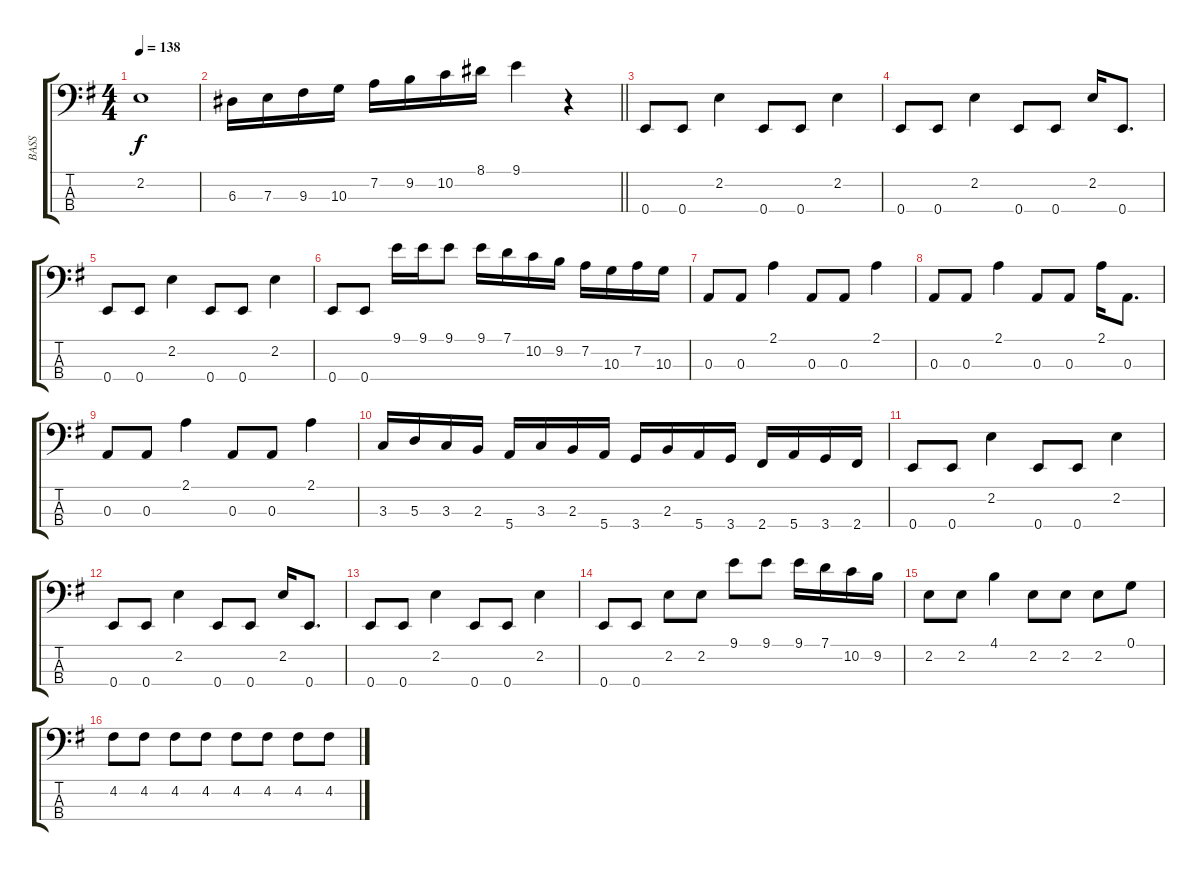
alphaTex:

\track ("BASS" "BASS") {instrument electricbassfinger}
\staff {score tabs}
\tuning (G2 D2 A1 E1) {hide}
\ts (4 4)
\tempo 138
\clef f4
\ks eminor
2.2.1{dy f} |
\barLineRight lightlight
6.3.16 7.3.16 9.3.16 10.3.16 7.2.16 9.2.16 10.2.16 8.1.16 9.1.4 r.4 |
0.4.8 0.4.8 2.2.4 0.4.8 0.4.8 2.2.4 |
0.4.8 0.4.8 2.2.4 0.4.8 0.4.8 2.2.16 0.4.8{d} |
0.4.8 0.4.8 2.2.4 0.4.8 0.4.8 2.2.4 |
0.4.8 0.4.8 9.1.16 9.1.16 9.1.8 9.1.16 7.1.16 10.2.16 9.2.16 7.2.16 10.3.16 7.2.16 10.3.16 |
0.3.8 0.3.8 2.1.4 0.3.8 0.3.8 2.1.4 |
0.3.8 0.3.8 2.1.4 0.3.8 0.3.8 2.1.16 0.3.8{d} |
0.3.8 0.3.8 2.1.4 0.3.8 0.3.8 2.1.4 |
3.3.16 5.3.16 3.3.16 2.3.16 5.4.16 3.3.16 2.3.16 5.4.16 3.4.16 2.3.16 5.4.16 3.4.16 2.4.16 5.4.16 3.4.16 2.4.16 |
0.4.8 0.4.8 2.2.4 0.4.8 0.4.8 2.2.4 |
0.4.8 0.4.8 2.2.4 0.4.8 0.4.8 2.2.16 0.4.8{d} |
0.4.8 0.4.8 2.2.4 0.4.8 0.4.8 2.2.4 |
0.4.8 0.4.8 2.2.8 2.2.8 9.1.8 9.1.8 9.1.16 7.1.16 10.2.16 9.2.16 |
2.2.8 2.2.8 4.1.4 2.2.8 2.2.8 2.2.8 0.1.8 |
4.2.8 4.2.8 4.2.8 4.2.8 4.2.8 4.2.8 4.2.8 4.2.8
